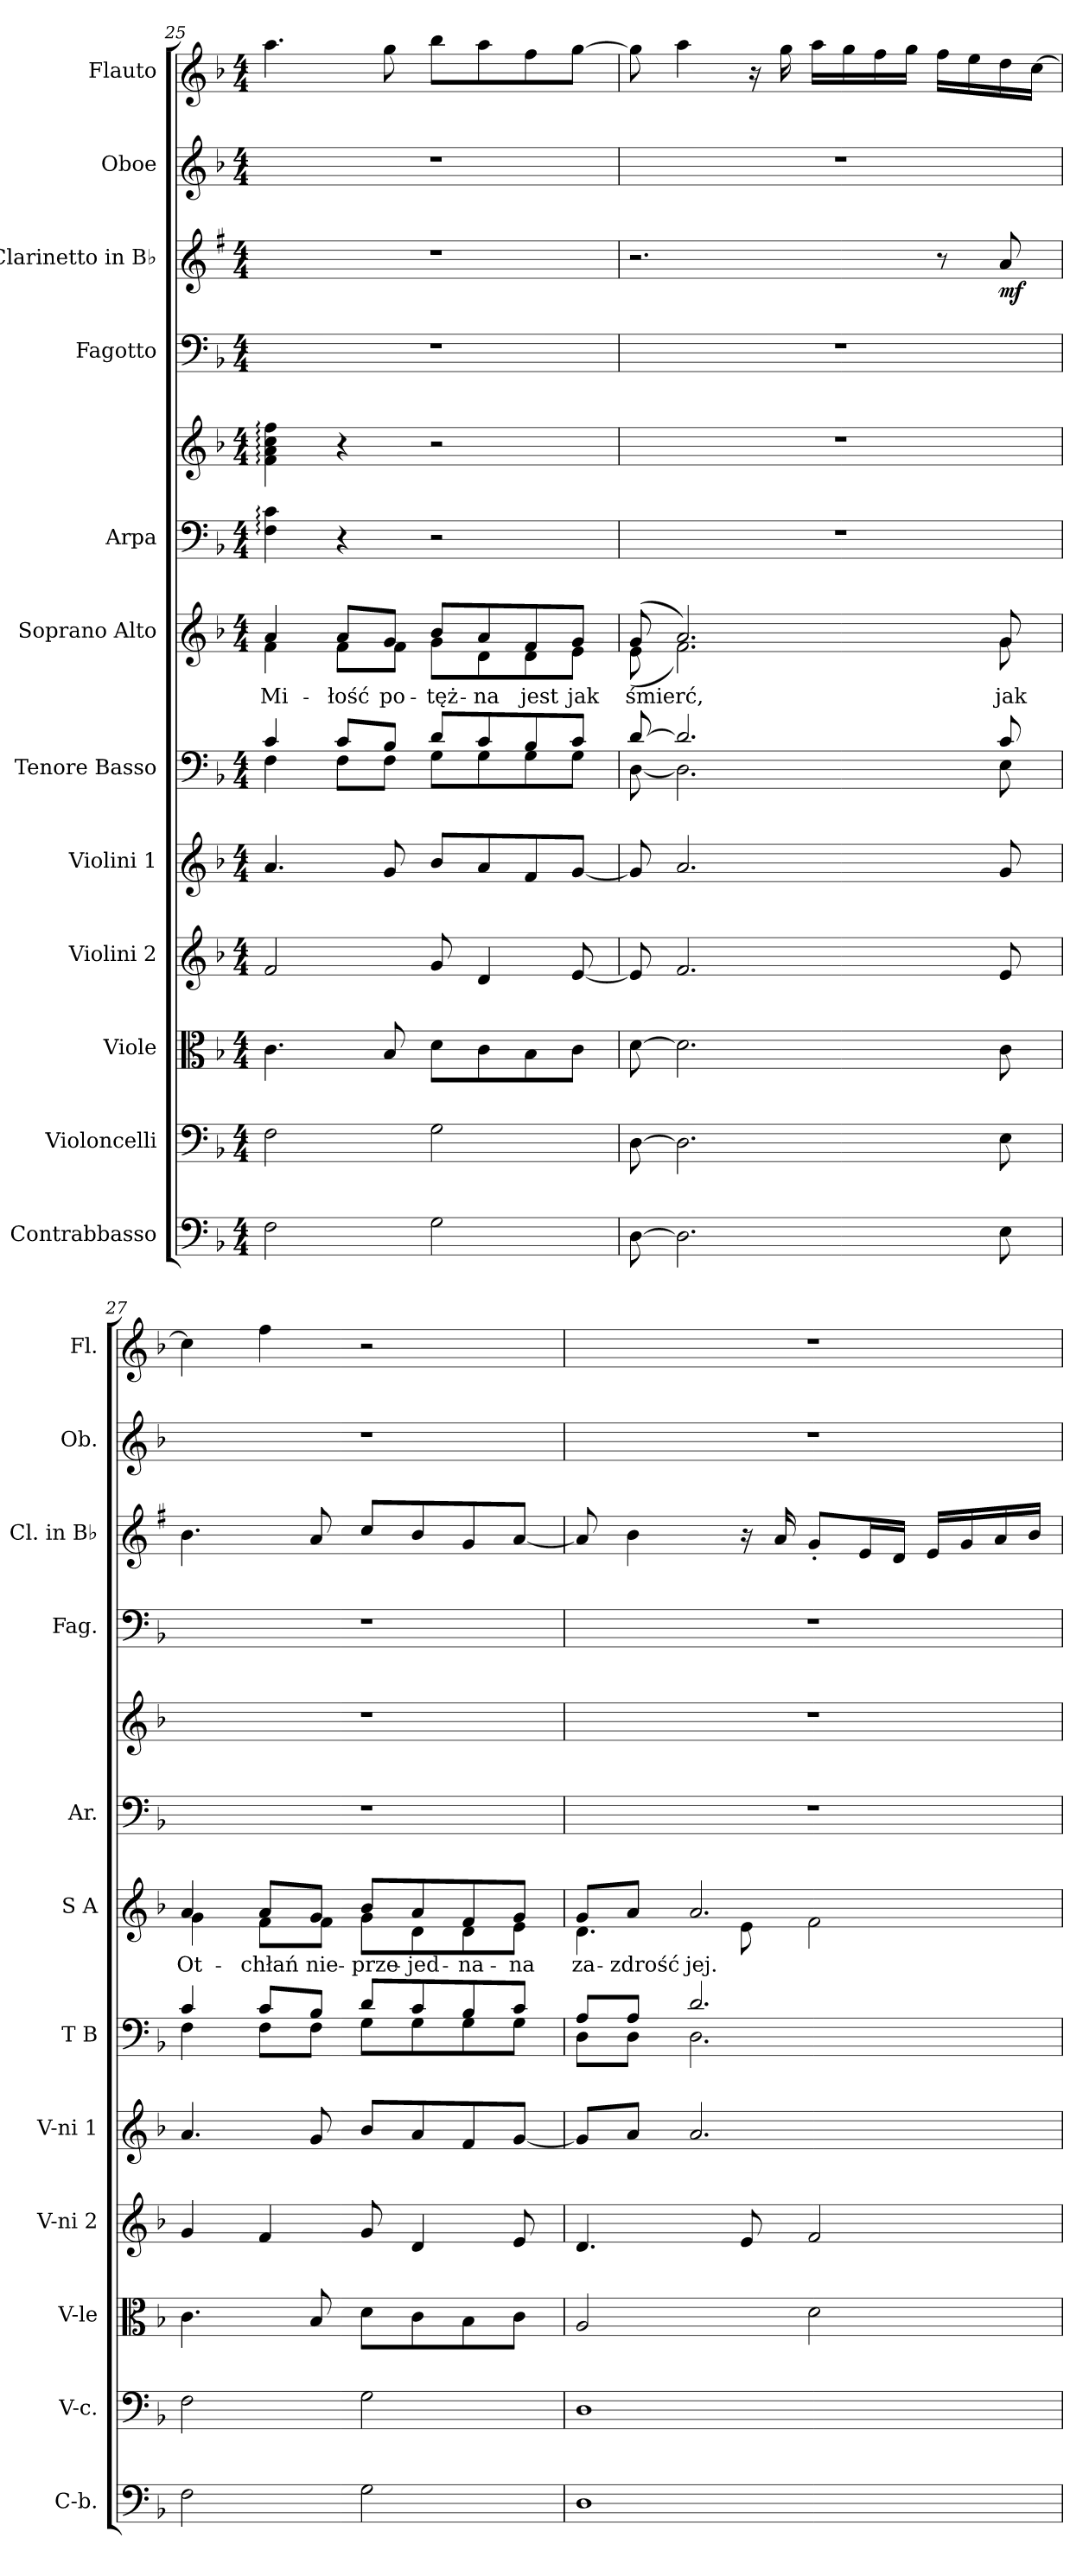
**kern	**kern	**kern	**kern	**kern	**kern	**kern	**text	**kern	**kern	**kern	**kern	**dynam	**kern	**kern
*part12	*part11	*part10	*part9	*part8	*part7	*part6	*part6	*part5	*part5	*part4	*part3	*part3	*part2	*part1
*staff13	*staff12	*staff11	*staff10	*staff9	*staff8	*staff7	*staff7	*staff6	*staff5	*staff4	*staff3	*staff3	*staff2	*staff1
*I"Contrabbasso	*I"Violoncelli	*I"Viole	*I"Violini 2	*I"Violini 1	*I"Tenore Basso	*I"Soprano Alto	*	*I"Arpa	*	*I"Fagotto	*I"Clarinetto in B♭	*	*I"Oboe	*I"Flauto
*I'C-b.	*I'V-c.	*I'V-le	*I'V-ni 2	*I'V-ni 1	*I'T B	*I'S A	*	*I'Ar.	*	*I'Fag.	*I'Cl. in B♭	*	*I'Ob.	*I'Fl.
*clefF4	*clefF4	*clefC3	*clefG2	*clefG2	*clefF4	*clefG2	*	*clefF4	*clefG2	*clefF4	*clefG2	*	*clefG2	*clefG2
*	*	*	*	*	*	*	*	*	*	*	*ITrd1c2	*	*	*
*k[b-]	*k[b-]	*k[b-]	*k[b-]	*k[b-]	*k[b-]	*k[b-]	*	*k[b-]	*k[b-]	*k[b-]	*k[b-]	*	*k[b-]	*k[b-]
*M4/4	*M4/4	*M4/4	*M4/4	*M4/4	*M4/4	*M4/4	*	*M4/4	*M4/4	*M4/4	*M4/4	*	*M4/4	*M4/4
=25	=25	=25	=25	=25	=25	=25	=25	=25	=25	=25	=25	=25	=25	=25
*	*	*	*	*	*^	*^	*	*	*	*	*	*	*	*
2F	2F	4.c	2f	4.a	4c	4F	4a	4f	Mi-	4F: 4c:	4f: 4a: 4cc: 4ff:	1r	1r	.	1r	4.aa
.	.	.	.	.	8cL	8FL	8aL	8fL	-łość	4r	4r	.	.	.	.	.
.	.	8B-	.	8g	8B-J	8FJ	8gJ	8fJ	po-	.	.	.	.	.	.	8gg
2G	2G	8dL	8g	8b-L	8dL	8GL	8b-L	8gL	-tęż-	2r	2r	.	.	.	.	8bb-L
.	.	8c	4d	8a	8c	8G	8a	8d	-na	.	.	.	.	.	.	8aa
.	.	8B-	.	8f	8B-	8G	8f	8d	jest	.	.	.	.	.	.	8ff
.	.	8cJ	[8e	[8gJ	8cJ	8GJ	8gJ	8eJ	jak	.	.	.	.	.	.	[8ggJ
=26	=26	=26	=26	=26	=26	=26	=26	=26	=26	=26	=26	=26	=26	=26	=26	=26
[8D	[8D	[8d	8e]	8g]	[8d	[8D	(8g	(8e	śmierć,	1r	1r	1r	2.r	.	1r	8gg]
2.D]	2.D]	2.d]	2.f	2.a	2.d]	2.D]	2.a)	2.f)	.	.	.	.	.	.	.	4aa
.	.	.	.	.	.	.	.	.	.	.	.	.	.	.	.	16r
.	.	.	.	.	.	.	.	.	.	.	.	.	.	.	.	16gg
.	.	.	.	.	.	.	.	.	.	.	.	.	.	.	.	16aaLL
.	.	.	.	.	.	.	.	.	.	.	.	.	.	.	.	16gg
.	.	.	.	.	.	.	.	.	.	.	.	.	.	.	.	16ff
.	.	.	.	.	.	.	.	.	.	.	.	.	.	.	.	16ggJJ
.	.	.	.	.	.	.	.	.	.	.	.	.	8r	.	.	16ffLL
.	.	.	.	.	.	.	.	.	.	.	.	.	.	.	.	16ee
8E	8E	8c	8e	8g	8c	8E	8g	8g	jak	.	.	.	8g	mf	.	16dd
.	.	.	.	.	.	.	.	.	.	.	.	.	.	.	.	[16ccJJ
=27	=27	=27	=27	=27	=27	=27	=27	=27	=27	=27	=27	=27	=27	=27	=27	=27
2F	2F	4.c	4g	4.a	4c	4F	4a	4g	Ot-	1r	1r	1r	4.a	.	1r	4cc]
.	.	.	4f	.	8cL	8FL	8aL	8fL	-chłań	.	.	.	.	.	.	4ff
.	.	8B-	.	8g	8B-J	8FJ	8gJ	8fJ	nie-	.	.	.	8g	.	.	.
2G	2G	8dL	8g	8b-L	8dL	8GL	8b-L	8gL	-prze-	.	.	.	8b-L	.	.	2r
.	.	8c	4d	8a	8c	8G	8a	8d	-jed-	.	.	.	8a	.	.	.
.	.	8B-	.	8f	8B-	8G	8f	8d	-na-	.	.	.	8f	.	.	.
.	.	8cJ	8e	[8gJ	8cJ	8GJ	8gJ	8eJ	-na	.	.	.	[8gJ	.	.	.
=28	=28	=28	=28	=28	=28	=28	=28	=28	=28	=28	=28	=28	=28	=28	=28	=28
1D	1D	2A	4.d	8gL]	8AL	8DL	8gL	4.d	za-	1r	1r	1r	8g]	.	1r	1r
.	.	.	.	8aJ	8AJ	8DJ	8aJ	.	-zdrość	.	.	.	4a	.	.	.
.	.	.	.	2.a	2.d	2.D	2.a	.	jej.	.	.	.	.	.	.	.
.	.	.	8e	.	.	.	.	8e	.	.	.	.	16r	.	.	.
.	.	.	.	.	.	.	.	.	.	.	.	.	16g	.	.	.
.	.	2d	2f	.	.	.	.	2f	.	.	.	.	8f'L	.	.	.
.	.	.	.	.	.	.	.	.	.	.	.	.	16dL	.	.	.
.	.	.	.	.	.	.	.	.	.	.	.	.	16cJJ	.	.	.
.	.	.	.	.	.	.	.	.	.	.	.	.	16dLL	.	.	.
.	.	.	.	.	.	.	.	.	.	.	.	.	16f	.	.	.
.	.	.	.	.	.	.	.	.	.	.	.	.	16g	.	.	.
.	.	.	.	.	.	.	.	.	.	.	.	.	16aJJ	.	.	.
*	*	*	*	*	*v	*v	*	*	*	*	*	*	*	*	*	*
*	*	*	*	*	*	*v	*v	*	*	*	*	*	*	*	*
=	=	=	=	=	=	=	=	=	=	=	=	=	=	=
*-	*-	*-	*-	*-	*-	*-	*-	*-	*-	*-	*-	*-	*-	*-
